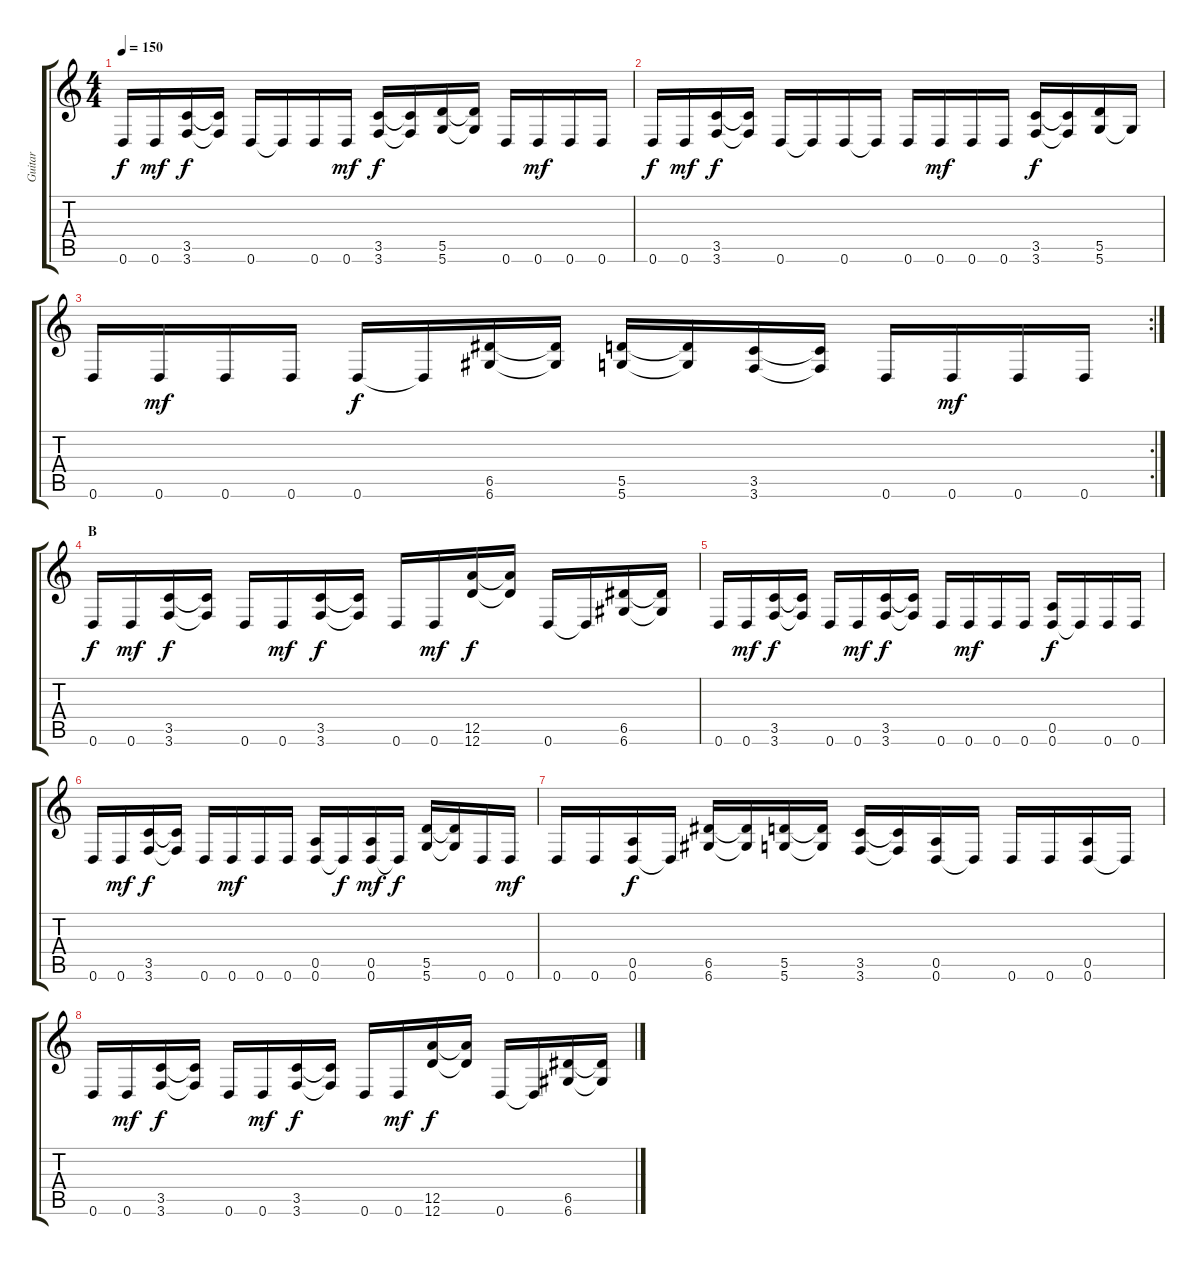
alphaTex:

\track ("Guitar" "Guitar") {instrument distortionguitar}
\staff {score tabs}
\tuning (E4 B3 G3 D3 A2 D2) {hide}
\ts (4 4)
\tempo 150
\clef g2
\ks c
0.6.16{dy f} 0.6.16{dy mf} (3.5 3.6).16{dy f} (3.5{t} 3.6{t}).16 0.6.16 0.6{t}.16 0.6.16 0.6.16{dy mf} (3.5 3.6).16{dy f} (3.5{t} 3.6{t}).16 (5.5 5.6).16 (5.5{t} 5.6{t}).16 0.6.16 0.6.16{dy mf} 0.6.16 0.6.16 |
0.6.16{dy f} 0.6.16{dy mf} (3.5 3.6).16{dy f} (3.5{t} 3.6{t}).16 0.6.16 0.6{t}.16 0.6.16 0.6{t}.16 0.6.16 0.6.16{dy mf} 0.6.16 0.6.16 (3.5 3.6).16{dy f} (3.5{t} 3.6{t}).16 (5.5 5.6).16 5.6{t}.16 |
\rc 2
0.6.16 0.6.16{dy mf} 0.6.16 0.6.16 0.6.16{dy f} 0.6{t}.16 (6.5 6.6).16 (6.5{t} 6.6{t}).16 (5.5 5.6).16 (5.5{t} 5.6{t}).16 (3.5 3.6).16 (3.5{t} 3.6{t}).16 0.6.16 0.6.16{dy mf} 0.6.16 0.6.16 |
\section ("" "B")
0.6.16{dy f} 0.6.16{dy mf} (3.5 3.6).16{dy f} (3.5{t} 3.6{t}).16 0.6.16 0.6.16{dy mf} (3.5 3.6).16{dy f} (3.5{t} 3.6{t}).16 0.6.16 0.6.16{dy mf} (12.5 12.6).16{dy f} (12.5{t} 12.6{t}).16 0.6.16 0.6{t}.16 (6.5 6.6).16 (6.5{t} 6.6{t}).16 |
0.6.16 0.6.16{dy mf} (3.5 3.6).16{dy f} (3.5{t} 3.6{t}).16 0.6.16 0.6.16{dy mf} (3.5 3.6).16{dy f} (3.5{t} 3.6{t}).16 0.6.16 0.6.16{dy mf} 0.6.16 0.6.16 (0.5 0.6).16{dy f} 0.6{t}.16 0.6.16 0.6.16 |
0.6.16 0.6.16{dy mf} (3.5 3.6).16{dy f} (3.5{t} 3.6{t}).16 0.6.16 0.6.16{dy mf} 0.6.16 0.6.16 (0.5 0.6).16 0.6{t}.16{dy f} (0.5 0.6).16{dy mf} 0.6{t}.16{dy f} (5.5 5.6).16 (5.5{t} 5.6{t}).16 0.6.16 0.6.16{dy mf} |
0.6.16 0.6.16 (0.5 0.6).16{dy f} 0.6{t}.16 (6.5 6.6).16 (6.5{t} 6.6{t}).16 (5.5 5.6).16 (5.5{t} 5.6{t}).16 (3.5 3.6).16 (3.5{t} 3.6{t}).16 (0.5 0.6).16 0.6{t}.16 0.6.16 0.6.16 (0.5 0.6).16 0.6{t}.16 |
0.6.16 0.6.16{dy mf} (3.5 3.6).16{dy f} (3.5{t} 3.6{t}).16 0.6.16 0.6.16{dy mf} (3.5 3.6).16{dy f} (3.5{t} 3.6{t}).16 0.6.16 0.6.16{dy mf} (12.5 12.6).16{dy f} (12.5{t} 12.6{t}).16 0.6.16 0.6{t}.16 (6.5 6.6).16 (6.5{t} 6.6{t}).16
